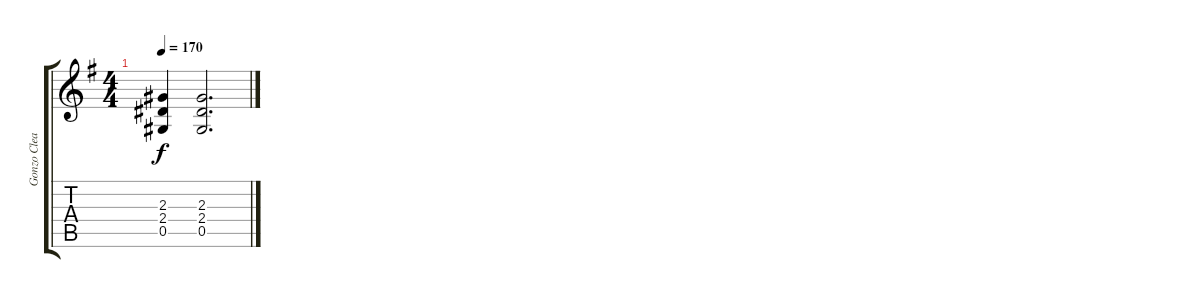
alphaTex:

\track ("Gonzo Clean" "Gonzo Clea") {instrument electricguitarclean}
\staff {score tabs}
\tuning (Eb4 Bb3 Gb3 Db3 Ab2 Eb2) {hide}
\ts (4 4)
\tempo 170
\clef g2
\ks g
(2.3 2.4 0.5).4{dy f} (2.3 2.4 0.5).2{d}
